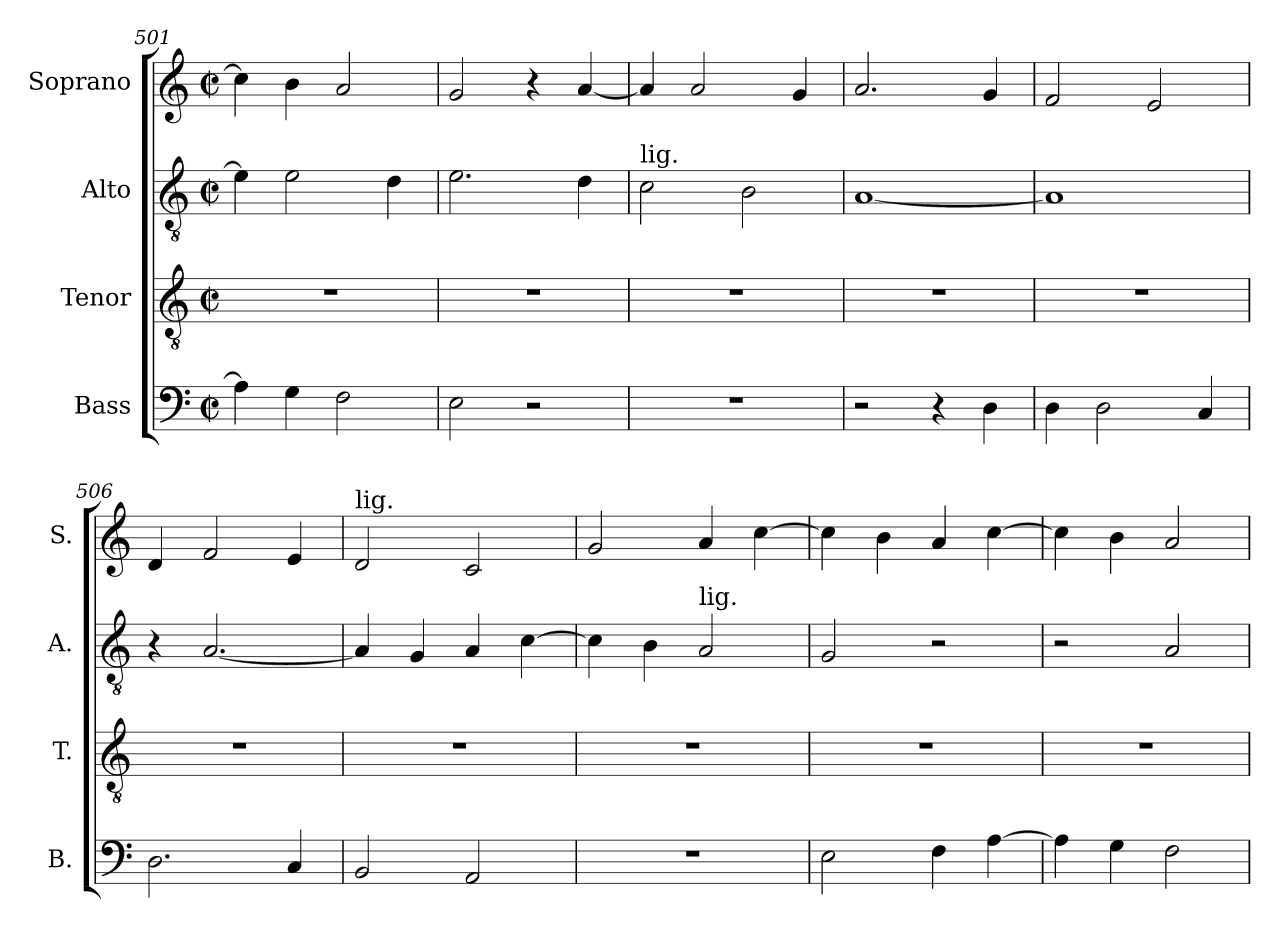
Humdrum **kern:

**kern	**kern	**kern	**kern
*part4	*part3	*part2	*part1
*staff4	*staff3	*staff2	*staff1
*I"Bass	*I"Tenor	*I"Alto	*I"Soprano
*I'B.	*I'T.	*I'A.	*I'S.
*clefF4	*clefGv2	*clefGv2	*clefG2
*k[]	*k[]	*k[]	*k[]
*C:	*C:	*C:	*C:
*M2/2	*M2/2	*M2/2	*M2/2
*met(c|)	*met(c|)	*met(c|)	*met(c|)
=501	=501	=501	=501
4A\]	1r	4e\]	4cc\]
4G\	.	2e\	4b\
2F\	.	.	2a/
.	.	4d\	.
=502	=502	=502	=502
2E\	1r	2.e\	2g/
2r	.	.	4r
.	.	4d\	[<4a/
=503	=503	=503	=503
!	!	!LO:TX:a:t=lig.	!
1r	1r	2c\	4a/]
.	.	.	2a/
.	.	2B\	.
.	.	.	4g/
=504	=504	=504	=504
2r	1r	[<1A	2.a/
4r	.	.	.
4D\	.	.	4g/
!!LO:LB:g=z
=505	=505	=505	=505
4D\	1r	1A]	2f/
2D\	.	.	.
.	.	.	2e/
4C/	.	.	.
=506	=506	=506	=506
2.D\	1r	4r	4d/
.	.	[<2.A/	2f/
4C/	.	.	4e/
=507	=507	=507	=507
!	!	!	!LO:TX:a:t=lig.
2BB/	1r	4A/]	2d/
.	.	4G/	.
2AA/	.	4A/	2c/
.	.	[>4c\	.
=508	=508	=508	=508
1r	1r	4c\]	2g/
.	.	4B\	.
!	!	!LO:TX:a:t=lig.	!
.	.	2A/	4a/
.	.	.	[>4cc\
=509	=509	=509	=509
2E\	1r	2G/	4cc\]
.	.	.	4b\
4F\	.	2r	4a/
[>4A\	.	.	[>4cc\
=510	=510	=510	=510
4A\]	1r	2r	4cc\]
4G\	.	.	4b\
2F\	.	2A/	2a/
=	=	=	=
*-	*-	*-	*-
